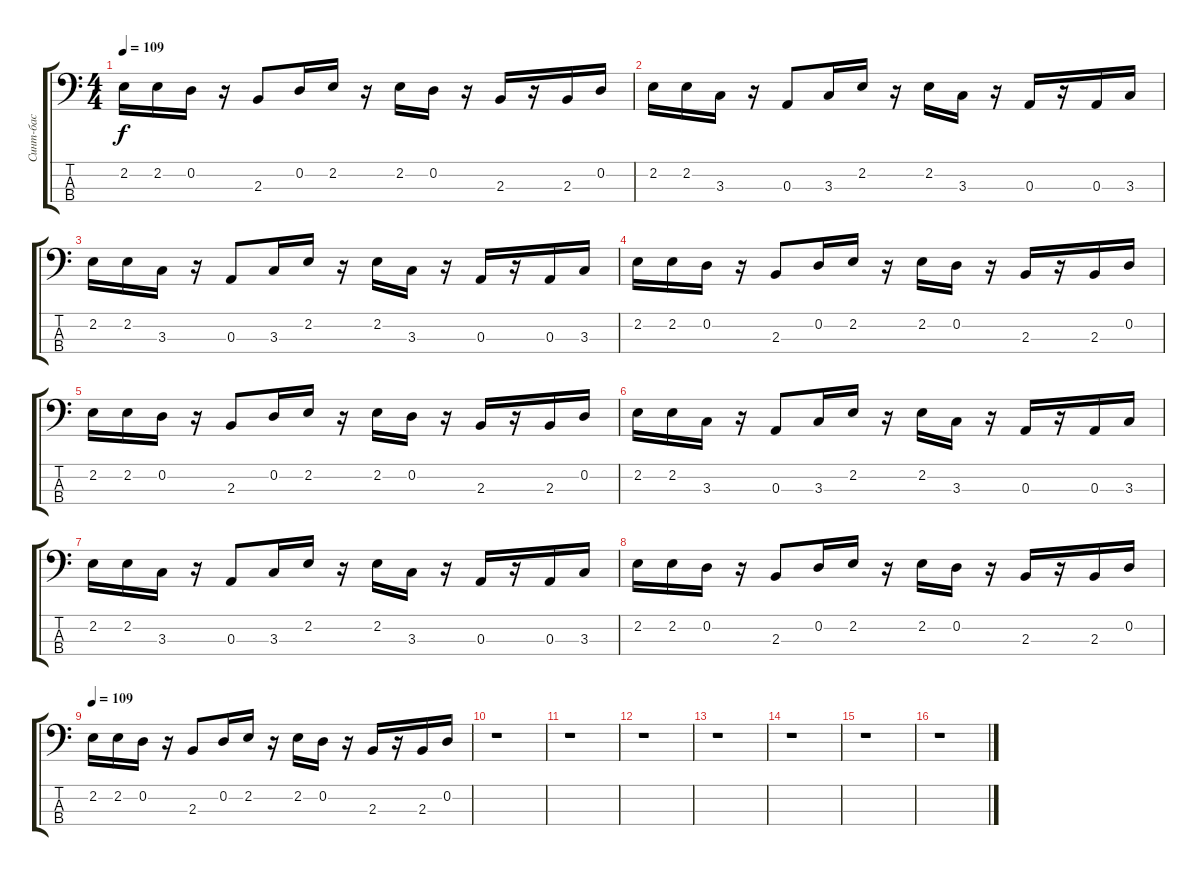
\track ("Синт-бас" "Синт-бас") {instrument synthbass1}
\staff {score tabs}
\tuning (G2 D2 A1 E1) {hide}
\ts (4 4)
\tempo 109
\clef f4
\ks c
2.2.16{dy f} 2.2.16 0.2.16 r.16 2.3.8 0.2.16 2.2.16 r.16 2.2.16 0.2.16 r.16 2.3.16 r.16 2.3.16 0.2.16 |
2.2.16 2.2.16 3.3.16 r.16 0.3.8 3.3.16 2.2.16 r.16 2.2.16 3.3.16 r.16 0.3.16 r.16 0.3.16 3.3.16 |
2.2.16 2.2.16 3.3.16 r.16 0.3.8 3.3.16 2.2.16 r.16 2.2.16 3.3.16 r.16 0.3.16 r.16 0.3.16 3.3.16 |
2.2.16 2.2.16 0.2.16 r.16 2.3.8 0.2.16 2.2.16 r.16 2.2.16 0.2.16 r.16 2.3.16 r.16 2.3.16 0.2.16 |
2.2.16 2.2.16 0.2.16 r.16 2.3.8 0.2.16 2.2.16 r.16 2.2.16 0.2.16 r.16 2.3.16 r.16 2.3.16 0.2.16 |
2.2.16 2.2.16 3.3.16 r.16 0.3.8 3.3.16 2.2.16 r.16 2.2.16 3.3.16 r.16 0.3.16 r.16 0.3.16 3.3.16 |
2.2.16 2.2.16 3.3.16 r.16 0.3.8 3.3.16 2.2.16 r.16 2.2.16 3.3.16 r.16 0.3.16 r.16 0.3.16 3.3.16 |
2.2.16 2.2.16 0.2.16 r.16 2.3.8 0.2.16 2.2.16 r.16 2.2.16 0.2.16 r.16 2.3.16 r.16 2.3.16 0.2.16 |
\tempo 109
2.2.16 2.2.16 0.2.16 r.16 2.3.8 0.2.16 2.2.16 r.16 2.2.16 0.2.16 r.16 2.3.16 r.16 2.3.16 0.2.16 |
r.1 |
r.1 |
r.1 |
r.1 |
r.1 |
r.1 |
r.1
